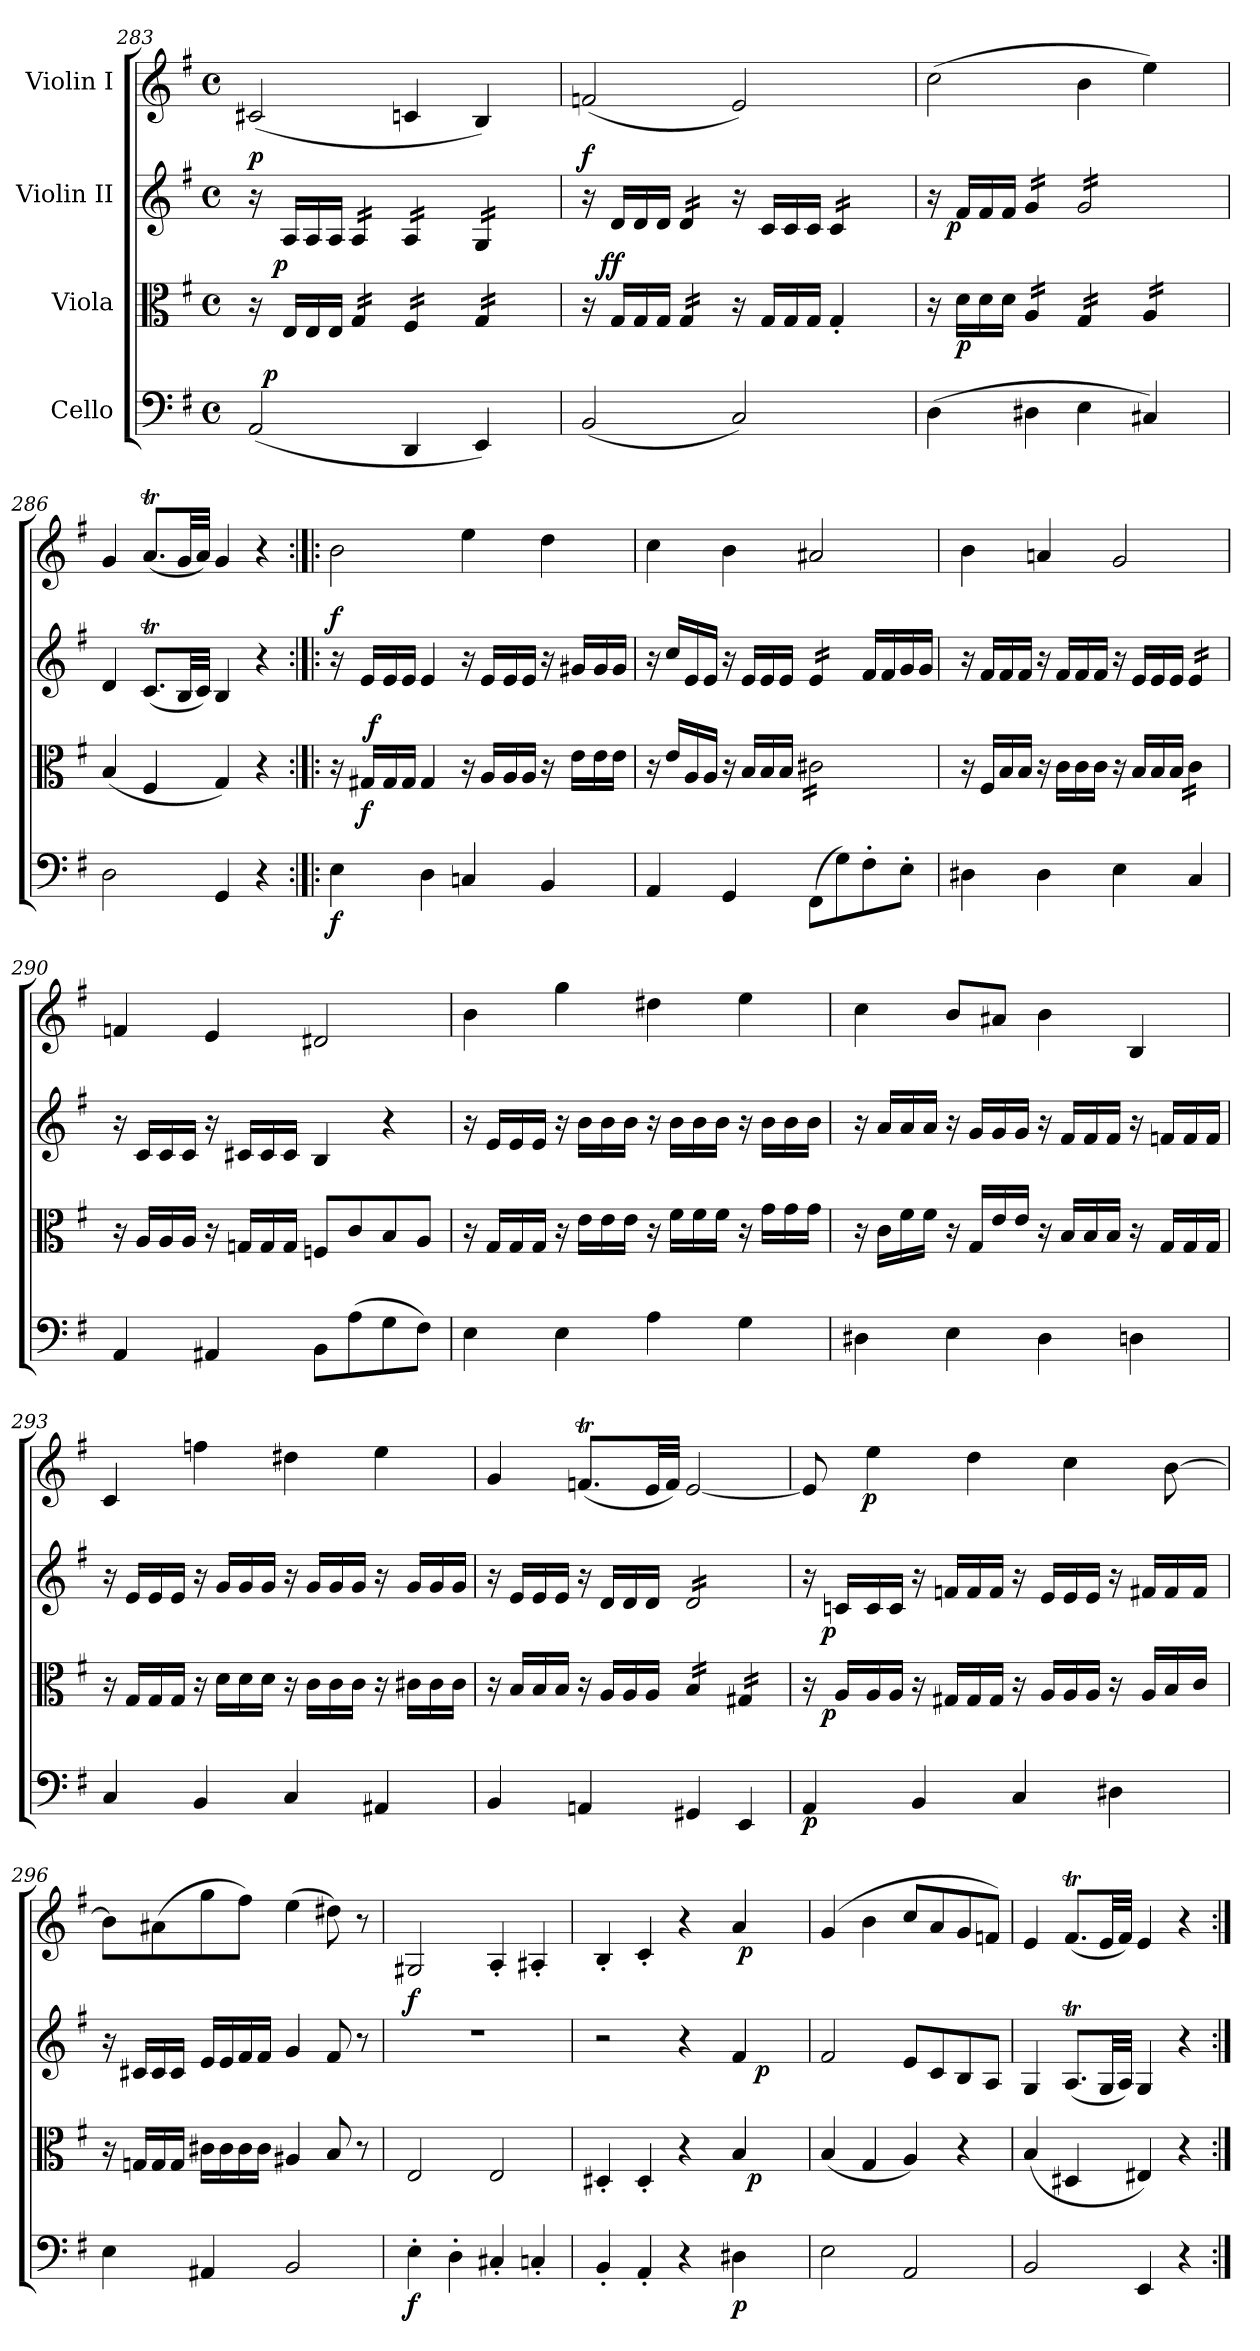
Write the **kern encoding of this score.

**kern	**dynam	**kern	**dynam	**kern	**dynam	**kern	**dynam
*part4	*part4	*part3	*part3	*part2	*part2	*part1	*part1
*staff4	*staff4	*staff3	*staff3	*staff2	*staff2	*staff1	*staff1
*I"Cello	*	*I"Viola	*	*I"Violin II	*	*I"Violin I	*
*clefF4	*	*clefC3	*	*clefG2	*	*clefG2	*
*k[f#]	*	*k[f#]	*	*k[f#]	*	*k[f#]	*
*e:	*	*e:	*	*e:	*	*e:	*
*M4/4	*	*M4/4	*	*M4/4	*	*M4/4	*
*met(c)	*	*met(c)	*	*met(c)	*	*met(c)	*
=283	=283	=283	=283	=283	=283	=283	=283
!	!	!	!	!	!LO:DY:a	!	!
*^	*	*^	*	*	*	*	*
(<2AA/	32ryy	.	16r	32.ryy	.	16r	p	(<2c#X/	.
!	!	!LO:DY:a	!	!	!	!	!	!	!
.	2ryy	p	.	.	.	.	.	.	.
!	!	!	!	!	!LO:DY:a	!	!	!	!
.	.	.	.	2ryy	p	.	.	.	.
.	.	.	16E/LL	.	.	16A/LL	.	.	.
.	.	.	16E/	.	.	16A/	.	.	.
.	.	.	16E/JJ	.	.	16A/JJ	.	.	.
*	*	*	*tremolo	*	*	*	*	*	*
*	*	*	*	*	*	*tremolo	*	*	*
.	.	.	16G/LL	.	.	16A/LL	.	.	.
.	.	.	16G/	.	.	16A/	.	.	.
.	.	.	16G/	.	.	16A/	.	.	.
.	.	.	16G/JJ	.	.	16A/JJ	.	.	.
4DD/	.	.	16F#/LL	.	.	16A/LL	.	4cn/	.
.	4...ryy	.	.	.	.	.	.	.	.
.	.	.	.	4ryy	.	.	.	.	.
.	.	.	16F#/	.	.	16A/	.	.	.
.	.	.	16F#/	.	.	16A/	.	.	.
.	.	.	16F#/JJ	.	.	16A/JJ	.	.	.
4EE/)	.	.	16G/LL	.	.	16G/LL	.	4B/)	.
.	.	.	.	8ryy	.	.	.	.	.
.	.	.	16G/	.	.	16G/	.	.	.
.	.	.	16G/	.	.	16G/	.	.	.
.	.	.	.	16ryy	.	.	.	.	.
.	.	.	16G/JJ	.	.	16G/JJ	.	.	.
*	*	*	*	*	*	*Xtremolo	*	*	*
*	*	*	*Xtremolo	*	*	*	*	*	*
.	.	.	.	64ryy	.	.	.	.	.
=284	=284	=284	=284	=284	=284	=284	=284	=284	=284
!	!	!	!	!	!	!	!LO:DY:a	!	!
*v	*v	*	*	*	*	*	*	*	*
(<2BB/	.	16r	32.ryy	.	16r	f	(<2fn/	.
!	!	!	!	!LO:DY:b	!	!	!	!
!	!	!	!	!LO:DY:n=1:a	!	!	!	!
.	.	.	2ryy	f f	.	.	.	.
.	.	16G/LL	.	.	16d/LL	.	.	.
.	.	16G/	.	.	16d/	.	.	.
.	.	16G/JJ	.	.	16d/JJ	.	.	.
*	*	*tremolo	*	*	*	*	*	*
*	*	*	*	*	*tremolo	*	*	*
.	.	16G/LL	.	.	16d/LL	.	.	.
.	.	16G/	.	.	16d/	.	.	.
.	.	16G/	.	.	16d/	.	.	.
.	.	16G/JJ	.	.	16d/JJ	.	.	.
*	*	*	*	*	*Xtremolo	*	*	*
*	*	*Xtremolo	*	*	*	*	*	*
2C/)	.	16r	.	.	16r	.	2e/)	.
.	.	.	4ryy	.	.	.	.	.
.	.	16G/LL	.	.	16c/LL	.	.	.
.	.	16G/	.	.	16c/	.	.	.
.	.	16G/JJ	.	.	16c/JJ	.	.	.
*	*	*	*	*	*tremolo	*	*	*
.	.	4G'</	.	.	16c/LL	.	.	.
.	.	.	8ryy	.	.	.	.	.
.	.	.	.	.	16c/	.	.	.
.	.	.	.	.	16c/	.	.	.
.	.	.	16ryy	.	.	.	.	.
.	.	.	.	.	16c/JJ	.	.	.
*	*	*	*	*	*Xtremolo	*	*	*
.	.	.	64ryy	.	.	.	.	.
*	*	*v	*v	*	*	*	*	*
=285	=285	=285	=285	=285	=285	=285	=285
*	*	*	*	*^	*	*	*
(>4D\	.	16r	.	16r	32.ryy	.	(>2cc\	.
!	!	!	!	!	!	!LO:DY:b	!	!
.	.	.	.	.	2ryy	p	.	.
!	!	!	!LO:DY:b	!	!	!	!	!
.	.	16d\LL	p	16f#/LL	.	.	.	.
.	.	16d\	.	16f#/	.	.	.	.
.	.	16d\JJ	.	16f#/JJ	.	.	.	.
*	*	*tremolo	*	*	*	*	*	*
*	*	*	*	*tremolo	*	*	*	*
4D#X\	.	16A/LL	.	16g/LL	.	.	.	.
.	.	16A/	.	16g/	.	.	.	.
.	.	16A/	.	16g/	.	.	.	.
.	.	16A/JJ	.	16g/JJ	.	.	.	.
4E\	.	16G/LL	.	16g/LL	.	.	4b\	.
.	.	.	.	.	4ryy	.	.	.
.	.	16G/	.	16g/	.	.	.	.
.	.	16G/	.	16g/	.	.	.	.
.	.	16G/JJ	.	16g/	.	.	.	.
4C#X/)	.	16A/LL	.	16g/	.	.	4ee\)	.
.	.	.	.	.	8ryy	.	.	.
.	.	16A/	.	16g/	.	.	.	.
.	.	16A/	.	16g/	.	.	.	.
.	.	.	.	.	16ryy	.	.	.
.	.	16A/JJ	.	16g/JJ	.	.	.	.
*	*	*	*	*Xtremolo	*	*	*	*
*	*	*Xtremolo	*	*	*	*	*	*
.	.	.	.	.	64ryy	.	.	.
*	*	*	*	*v	*v	*	*	*
!!LO:PB:g=z
=286	=286	=286	=286	=286	=286	=286	=286
2D\	.	(<4B/	.	4d/	.	4g/	.
.	.	4F#/	.	(<8.cT/L	.	(<8.aT/L	.
.	.	.	.	32B/LL	.	32g/LL	.
.	.	.	.	32c/JJJ)	.	32a/JJJ)	.
4GG/	.	4G/)	.	4B/	.	4g/	.
4r	.	4r	.	4r	.	4r	.
=287:|!|:	=287:|!|:	=287:|!|:	=287:|!|:	=287:|!|:	=287:|!|:	=287:|!|:	=287:|!|:
!	!LO:DY:b	!	!	!	!LO:DY:a	!	!
*	*	*^	*	*	*	*	*
4E\	f	16r	16ryy	.	16r	f	2b\	.
!	!	!	!	!LO:DY:b	!	!	!	!
.	.	16G#X/LL	64ryy	f	16e/LL	.	.	.
!	!	!	!	!LO:DY:a	!	!	!	!
.	.	.	2ryy	f	.	.	.	.
.	.	16G#/	.	.	16e/	.	.	.
.	.	16G#/JJ	.	.	16e/JJ	.	.	.
4D\	.	4G#/	.	.	4e/	.	.	.
4Cn/	.	16r	.	.	16r	.	4ee\	.
.	.	16A/LL	.	.	16e/LL	.	.	.
.	.	.	4ryy	.	.	.	.	.
.	.	16A/	.	.	16e/	.	.	.
.	.	16A/JJ	.	.	16e/JJ	.	.	.
4BB/	.	16r	.	.	16r	.	4dd\	.
.	.	16e\LL	.	.	16g#X/LL	.	.	.
.	.	.	8ryy	.	.	.	.	.
.	.	16e\	.	.	16g#/	.	.	.
.	.	16e\JJ	.	.	16g#/JJ	.	.	.
.	.	.	32.ryy	.	.	.	.	.
*	*	*v	*v	*	*	*	*	*
=288	=288	=288	=288	=288	=288	=288	=288
4AA/	.	16r	.	16r	.	4cc\	.
.	.	16e/LL	.	16cc/LL	.	.	.
.	.	16A/	.	16e/	.	.	.
.	.	16A/JJ	.	16e/JJ	.	.	.
4GG/	.	16r	.	16r	.	4b\	.
.	.	16B/LL	.	16e/LL	.	.	.
.	.	16B/	.	16e/	.	.	.
.	.	16B/JJ	.	16e/JJ	.	.	.
*	*	*tremolo	*	*	*	*	*
*	*	*	*	*tremolo	*	*	*
(>8FF#\L	.	16c#X\LL	.	16e/LL	.	2a#X/	.
.	.	16c#X\	.	16e/	.	.	.
8G\)	.	16c#X\	.	16e/	.	.	.
.	.	16c#X\	.	16e/JJ	.	.	.
*	*	*	*	*Xtremolo	*	*	*
8F#'>\	.	16c#X\	.	16f#/LL	.	.	.
.	.	16c#X\	.	16f#/	.	.	.
8E'>\J	.	16c#X\	.	16g/	.	.	.
.	.	16c#X\JJ	.	16g/JJ	.	.	.
*	*	*Xtremolo	*	*	*	*	*
!!LO:LB:g=z
=289	=289	=289	=289	=289	=289	=289	=289
4D#X\	.	16r	.	16r	.	4b\	.
.	.	16F#/LL	.	16f#/LL	.	.	.
.	.	16B/	.	16f#/	.	.	.
.	.	16B/JJ	.	16f#/JJ	.	.	.
4D#\	.	16r	.	16r	.	4an/	.
.	.	16c\LL	.	16f#/LL	.	.	.
.	.	16c\	.	16f#/	.	.	.
.	.	16c\JJ	.	16f#/JJ	.	.	.
4E\	.	16r	.	16r	.	2g/	.
.	.	16B/LL	.	16e/LL	.	.	.
.	.	16B/	.	16e/	.	.	.
.	.	16B/JJ	.	16e/JJ	.	.	.
*	*	*tremolo	*	*	*	*	*
*	*	*	*	*tremolo	*	*	*
4C/	.	16c\LL	.	16e/LL	.	.	.
.	.	16c\	.	16e/	.	.	.
.	.	16c\	.	16e/	.	.	.
.	.	16c\JJ	.	16e/JJ	.	.	.
*	*	*	*	*Xtremolo	*	*	*
*	*	*Xtremolo	*	*	*	*	*
=290	=290	=290	=290	=290	=290	=290	=290
4AA/	.	16r	.	16r	.	4fn/	.
.	.	16A/LL	.	16c/LL	.	.	.
.	.	16A/	.	16c/	.	.	.
.	.	16A/JJ	.	16c/JJ	.	.	.
4AA#X/	.	16r	.	16r	.	4e/	.
.	.	16Gn/LL	.	16c#X/LL	.	.	.
.	.	16G/	.	16c#/	.	.	.
.	.	16G/JJ	.	16c#/JJ	.	.	.
8BB\L	.	8F/L	.	4B/	.	2d#X/	.
(>8A\	.	8c/	.	.	.	.	.
8G\	.	8B/	.	4r	.	.	.
8F#\J)	.	8A/J	.	.	.	.	.
=291	=291	=291	=291	=291	=291	=291	=291
4E\	.	16r	.	16r	.	4b\	.
.	.	16G/LL	.	16e/LL	.	.	.
.	.	16G/	.	16e/	.	.	.
.	.	16G/JJ	.	16e/JJ	.	.	.
4E\	.	16r	.	16r	.	4gg\	.
.	.	16e\LL	.	16b\LL	.	.	.
.	.	16e\	.	16b\	.	.	.
.	.	16e\JJ	.	16b\JJ	.	.	.
4A\	.	16r	.	16r	.	4dd#X\	.
.	.	16f#\LL	.	16b\LL	.	.	.
.	.	16f#\	.	16b\	.	.	.
.	.	16f#\JJ	.	16b\JJ	.	.	.
4G\	.	16r	.	16r	.	4ee\	.
.	.	16g\LL	.	16b\LL	.	.	.
.	.	16g\	.	16b\	.	.	.
.	.	16g\JJ	.	16b\JJ	.	.	.
!!LO:LB:g=z
=292	=292	=292	=292	=292	=292	=292	=292
4D#X\	.	16r	.	16r	.	4cc\	.
.	.	16c\LL	.	16a/LL	.	.	.
.	.	16f#\	.	16a/	.	.	.
.	.	16f#\JJ	.	16a/JJ	.	.	.
4E\	.	16r	.	16r	.	8b/L	.
.	.	16G/LL	.	16g/LL	.	.	.
.	.	16e/	.	16g/	.	8a#X/J	.
.	.	16e/JJ	.	16g/JJ	.	.	.
4D#\	.	16r	.	16r	.	4b\	.
.	.	16B/LL	.	16f#/LL	.	.	.
.	.	16B/	.	16f#/	.	.	.
.	.	16B/JJ	.	16f#/JJ	.	.	.
4Dn\	.	16r	.	16r	.	4B/	.
.	.	16G/LL	.	16fn/LL	.	.	.
.	.	16G/	.	16f/	.	.	.
.	.	16G/JJ	.	16f/JJ	.	.	.
=293	=293	=293	=293	=293	=293	=293	=293
4C/	.	16r	.	16r	.	4c/	.
.	.	16G/LL	.	16e/LL	.	.	.
.	.	16G/	.	16e/	.	.	.
.	.	16G/JJ	.	16e/JJ	.	.	.
4BB/	.	16r	.	16r	.	4ffn\	.
.	.	16d\LL	.	16g/LL	.	.	.
.	.	16d\	.	16g/	.	.	.
.	.	16d\JJ	.	16g/JJ	.	.	.
4C/	.	16r	.	16r	.	4dd#X\	.
.	.	16c\LL	.	16g/LL	.	.	.
.	.	16c\	.	16g/	.	.	.
.	.	16c\JJ	.	16g/JJ	.	.	.
4AA#X/	.	16r	.	16r	.	4ee\	.
.	.	16c#X\LL	.	16g/LL	.	.	.
.	.	16c#\	.	16g/	.	.	.
.	.	16c#\JJ	.	16g/JJ	.	.	.
=294	=294	=294	=294	=294	=294	=294	=294
4BB/	.	16r	.	16r	.	4g/	.
.	.	16B/LL	.	16e/LL	.	.	.
.	.	16B/	.	16e/	.	.	.
.	.	16B/JJ	.	16e/JJ	.	.	.
4AAn/	.	16r	.	16r	.	(<8.fnT/L	.
.	.	16A/LL	.	16d/LL	.	.	.
.	.	16A/	.	16d/	.	.	.
.	.	16A/JJ	.	16d/JJ	.	32e/LL	.
.	.	.	.	.	.	32f/JJJ)	.
*	*	*tremolo	*	*	*	*	*
*	*	*	*	*tremolo	*	*	*
4GG#X/	.	16B/LL	.	16d/LL	.	[2e/	.
.	.	16B/	.	16d/	.	.	.
.	.	16B/	.	16d/	.	.	.
.	.	16B/JJ	.	16d/	.	.	.
4EE/	.	16G#X/LL	.	16d/	.	.	.
.	.	16G#X/	.	16d/	.	.	.
.	.	16G#X/	.	16d/	.	.	.
.	.	16G#X/JJ	.	16d/JJ	.	.	.
*	*	*	*	*Xtremolo	*	*	*
*	*	*Xtremolo	*	*	*	*	*
!!LO:PB:g=z
=295	=295	=295	=295	=295	=295	=295	=295
!	!LO:DY:b	!	!	!	!	!	!
*	*	*^	*	*^	*	*^	*
4AA/	p	16r	32.ryy	.	16r	32.ryy	.	8e/]	12ryy	.
!	!	!	!	!LO:DY:b	!	!	!LO:DY:b	!	!	!
.	.	.	2ryy	p	.	2ryy	p	.	.	.
.	.	16A/LL	.	.	16cn/LL	.	.	.	.	.
.	.	.	.	.	.	.	.	.	48..ryy	.
!	!	!	!	!	!	!	!	!	!	!LO:DY:b
.	.	.	.	.	.	.	.	.	3%2ryy	p
.	.	16A/	.	.	16c/	.	.	4ee\	.	.
.	.	16A/JJ	.	.	16c/JJ	.	.	.	.	.
4BB/	.	16r	.	.	16r	.	.	.	.	.
.	.	16G#X/LL	.	.	16fn/LL	.	.	.	.	.
.	.	16G#/	.	.	16f/	.	.	4dd\	.	.
.	.	16G#/JJ	.	.	16f/JJ	.	.	.	.	.
4C/	.	16r	.	.	16r	.	.	.	.	.
.	.	.	4ryy	.	.	4ryy	.	.	.	.
.	.	16A/LL	.	.	16e/LL	.	.	.	.	.
.	.	16A/	.	.	16e/	.	.	4cc\	.	.
.	.	16A/JJ	.	.	16e/JJ	.	.	.	.	.
4D#X\	.	16r	.	.	16r	.	.	.	.	.
.	.	.	.	.	.	.	.	.	6ryy	.
.	.	.	8ryy	.	.	8ryy	.	.	.	.
.	.	16A/LL	.	.	16f#X/LL	.	.	.	.	.
.	.	16B/	.	.	16f#/	.	.	[8b\	.	.
.	.	.	16ryy	.	.	16ryy	.	.	.	.
.	.	16c/JJ	.	.	16f#/JJ	.	.	.	.	.
.	.	.	.	.	.	.	.	.	24ryy	.
.	.	.	64ryy	.	.	64ryy	.	.	.	.
.	.	.	.	.	.	.	.	.	192ryy	.
*	*	*v	*v	*	*	*	*	*v	*v	*
*	*	*	*	*v	*v	*	*	*
=296	=296	=296	=296	=296	=296	=296	=296
4E\	.	16r	.	16r	.	8b\L]	.
.	.	16Gn/LL	.	16c#X/LL	.	.	.
.	.	16G/	.	16c#/	.	(>8a#X\	.
.	.	16G/JJ	.	16c#/JJ	.	.	.
4AA#X/	.	16c#X\LL	.	16e/LL	.	8gg\	.
.	.	16c#\	.	16e/	.	.	.
.	.	16c#\	.	16f#/	.	8ff#\J)	.
.	.	16c#\JJ	.	16f#/JJ	.	.	.
2BB/	.	4A#X/	.	4g/	.	(>4ee\	.
.	.	8B/	.	8f#/	.	8dd#X\)	.
.	.	8r	.	8r	.	8r	.
=297	=297	=297	=297	=297	=297	=297	=297
!	!LO:DY:b	!	!	!	!LO:DY:a	!	!
4E'>\	f	2E/	.	1r	f	2G#X/	.
4D'>\	.	.	.	.	.	.	.
4C#X'</	.	2E/	.	.	.	4A'</	.
4Cn'</	.	.	.	.	.	4A#X'</	.
=298	=298	=298	=298	=298	=298	=298	=298
*	*	*^	*	*^	*	*^	*
4BB'</	.	4D#X'</	2ryy	.	2r	2ryy	.	4B'</	3%2ryy	.
4AA'</	.	4D#'</	.	.	.	.	.	4c'</	.	.
4r	.	4r	4ryy	.	4r	4ryy	.	4r	.	.
.	.	.	.	.	.	.	.	.	12ryy	.
!	!LO:DY:b	!	!	!	!	!	!	!	!	!
4D#X\	p	4B/	32ryy	.	4f#/	32.ryy	.	4a/	96ryy	.
!	!	!	!	!	!	!	!	!	!	!LO:DY:b
.	.	.	.	.	.	.	.	.	6ryy	p
!	!	!	!	!LO:DY:b	!	!	!	!	!	!
.	.	.	8..ryy	p	.	.	.	.	.	.
!	!	!	!	!	!	!	!LO:DY:b	!	!	!
.	.	.	.	.	.	8ryy	p	.	.	.
.	.	.	.	.	.	16ryy	.	.	.	.
.	.	.	.	.	.	.	.	.	24..ryy	.
.	.	.	.	.	.	64ryy	.	.	.	.
*	*	*v	*v	*	*	*	*	*v	*v	*
*	*	*	*	*v	*v	*	*	*
!!LO:LB:g=z
=299	=299	=299	=299	=299	=299	=299	=299
2E\	.	(<4B/	.	2f#/	.	(>4g/	.
.	.	4G/	.	.	.	4b\	.
2AA/	.	4A/)	.	8e/L	.	8cc/L	.
.	.	.	.	8c/	.	8a/	.
.	.	4r	.	8B/	.	8g/	.
.	.	.	.	8A/J	.	8fn/J)	.
=300	=300	=300	=300	=300	=300	=300	=300
2BB/	.	(<4B/	.	4G/	.	4e/	.
.	.	4D#X/	.	(<8.AT/L	.	(<8.f#t/L	.
.	.	.	.	32G/LL	.	32e/LL	.
.	.	.	.	32A/JJJ)	.	32f#/JJJ)	.
4EE/	.	4E#X/)	.	4G/	.	4e/	.
4r	.	4r	.	4r	.	4r	.
=:|!	=:|!	=:|!	=:|!	=:|!	=:|!	=:|!	=:|!
*-	*-	*-	*-	*-	*-	*-	*-
